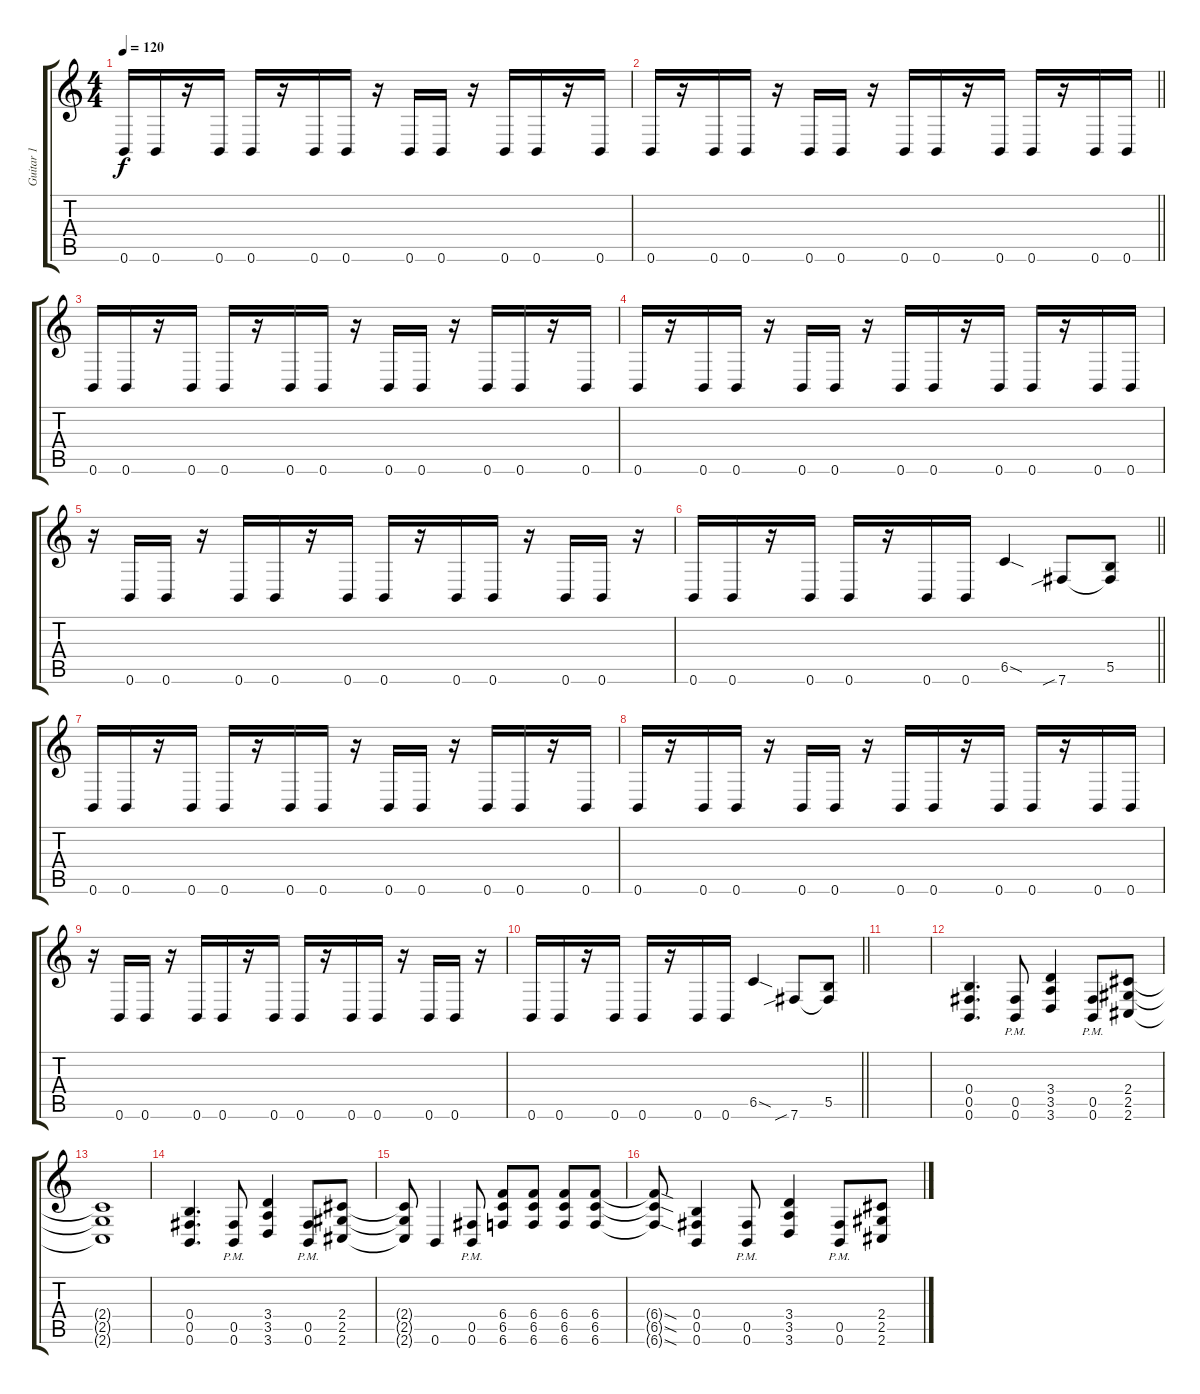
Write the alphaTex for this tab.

\track ("Guitar 1" "Guitar 1") {instrument distortionguitar}
\staff {score tabs}
\tuning (Db4 Ab3 E3 B2 Gb2 B1) {hide}
\ts (4 4)
\tempo 120
\clef g2
\ks c
0.6.16{dy f} 0.6.16 r.16 0.6.16 0.6.16 r.16 0.6.16 0.6.16 r.16 0.6.16 0.6.16 r.16 0.6.16 0.6.16 r.16 0.6.16 |
\barLineRight lightlight
0.6.16 r.16 0.6.16 0.6.16 r.16 0.6.16 0.6.16 r.16 0.6.16 0.6.16 r.16 0.6.16 0.6.16 r.16 0.6.16 0.6.16 |
\section ("" "")
0.6.16 0.6.16 r.16 0.6.16 0.6.16 r.16 0.6.16 0.6.16 r.16 0.6.16 0.6.16 r.16 0.6.16 0.6.16 r.16 0.6.16 |
0.6.16 r.16 0.6.16 0.6.16 r.16 0.6.16 0.6.16 r.16 0.6.16 0.6.16 r.16 0.6.16 0.6.16 r.16 0.6.16 0.6.16 |
r.16 0.6.16 0.6.16 r.16 0.6.16 0.6.16 r.16 0.6.16 0.6.16 r.16 0.6.16 0.6.16 r.16 0.6.16 0.6.16 r.16 |
\barLineRight lightlight
0.6.16 0.6.16 r.16 0.6.16 0.6.16 r.16 0.6.16 0.6.16 6.5{sod}.4 7.6{sib}.8 (5.5 7.6{t}).8 |
0.6.16 0.6.16 r.16 0.6.16 0.6.16 r.16 0.6.16 0.6.16 r.16 0.6.16 0.6.16 r.16 0.6.16 0.6.16 r.16 0.6.16 |
0.6.16 r.16 0.6.16 0.6.16 r.16 0.6.16 0.6.16 r.16 0.6.16 0.6.16 r.16 0.6.16 0.6.16 r.16 0.6.16 0.6.16 |
r.16 0.6.16 0.6.16 r.16 0.6.16 0.6.16 r.16 0.6.16 0.6.16 r.16 0.6.16 0.6.16 r.16 0.6.16 0.6.16 r.16 |
\barLineRight lightlight
0.6.16 0.6.16 r.16 0.6.16 0.6.16 r.16 0.6.16 0.6.16 6.5{sod}.4 7.6{sib}.8 (5.5 7.6{t}).8 |
|
(0.4 0.5 0.6).4{d} (0.5{pm} 0.6{pm}).8 (3.4 3.5 3.6).4 (0.5{pm} 0.6{pm}).8 (2.4 2.5 2.6).8 |
(2.4{t} 2.5{t} 2.6{t}).1 |
(0.4 0.5 0.6).4{d} (0.5{pm} 0.6{pm}).8 (3.4 3.5 3.6).4 (0.5{pm} 0.6{pm}).8 (2.4 2.5 2.6).8 |
(2.4{t} 2.5{t} 2.6{t}).8 0.6.4 (0.5{pm} 0.6{pm}).8 (6.4 6.5 6.6).8 (6.4 6.5 6.6).8 (6.4 6.5 6.6).8 (6.4 6.5 6.6).8 |
(6.4{sod t} 6.5{sod t} 6.6{sod t}).8 (0.4 0.5 0.6).4 (0.5{pm} 0.6{pm}).8 (3.4 3.5 3.6).4 (0.5{pm} 0.6{pm}).8 (2.4 2.5 2.6).8
